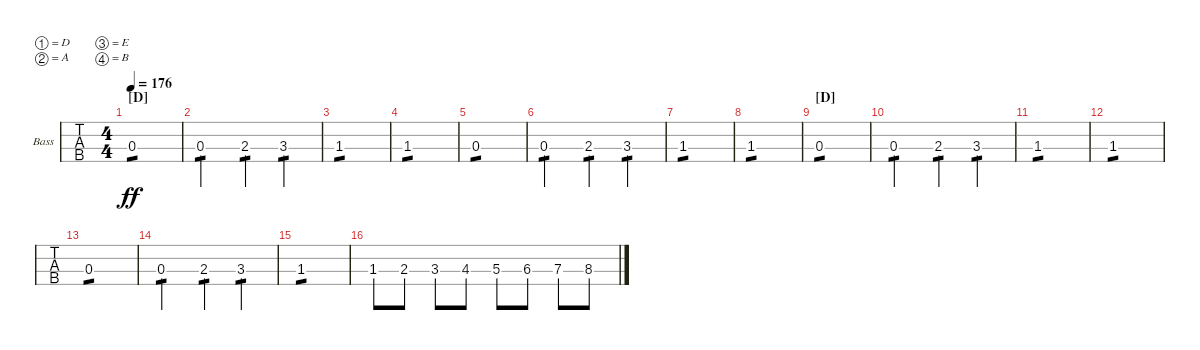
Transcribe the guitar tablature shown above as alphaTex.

\defaultSystemsLayout 4
\bracketExtendMode groupsimilarinstruments
\firstSystemTrackNameOrientation horizontal
\otherSystemsTrackNameOrientation horizontal
\track ("Bass" "Bass") {instrument electricbassfinger}
\staff {tabs}
\tuning (D2 A1 E1 B0)
\ts (4 4)
\section ("D" "")
\tempo 176
\clef f4
\ks c
0.3.1{tp 1 dy ff} |
0.3.2{tp 1} 2.3.4{tp 1} 3.3.4{tp 1} |
1.3.1{tp 1} |
1.3.1{tp 1} |
0.3.1{tp 1} |
0.3.2{tp 1} 2.3.4{tp 1} 3.3.4{tp 1} |
1.3.1{tp 1} |
1.3.1{tp 1} |
\section ("D" "")
0.3.1{tp 1} |
0.3.2{tp 1} 2.3.4{tp 1} 3.3.4{tp 1} |
1.3.1{tp 1} |
1.3.1{tp 1} |
0.3.1{tp 1} |
0.3.2{tp 1} 2.3.4{tp 1} 3.3.4{tp 1} |
1.3.1{tp 1} |
1.3.8 2.3.8 3.3.8 4.3.8 5.3.8 6.3.8 7.3.8 8.3.8
